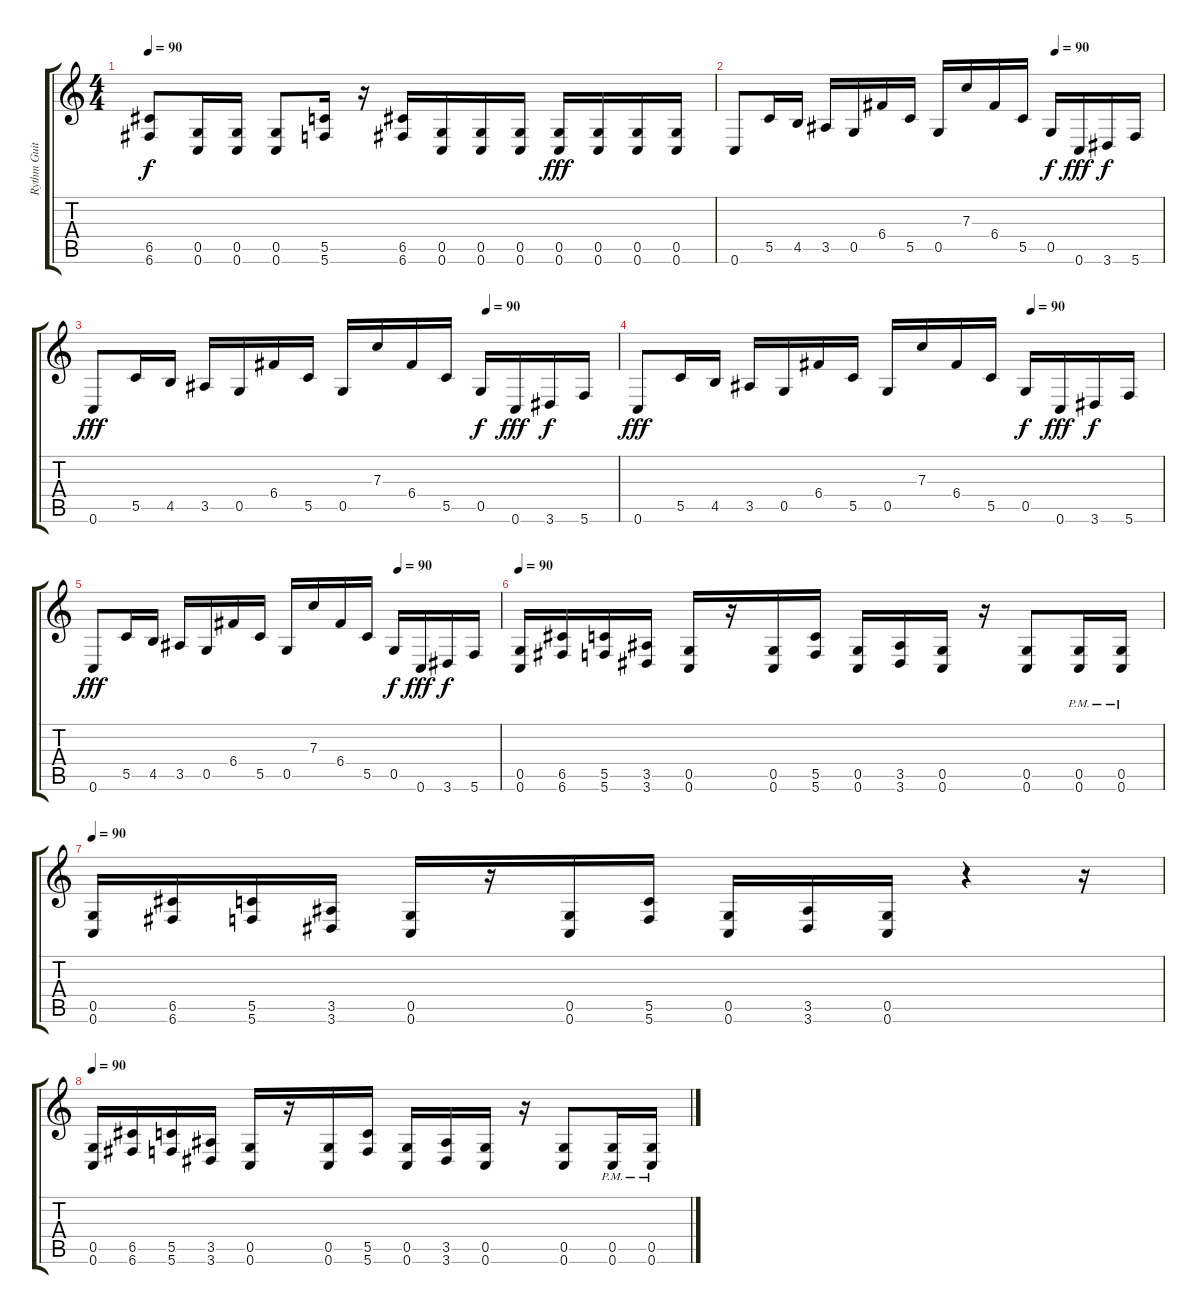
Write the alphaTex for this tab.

\track ("Rythm Guitar" "Rythm Guit") {instrument distortionguitar}
\staff {score tabs}
\tuning (D4 A3 F3 C3 G2 C2) {hide}
\ts (4 4)
\tempo 90
\clef g2
\ks c
(6.5 6.6).8{dy f} (0.5 0.6).16 (0.5 0.6).16 (0.5 0.6).8 (5.5 5.6).16 r.16 (6.5 6.6).16 (0.5 0.6).16 (0.5 0.6).16 (0.5 0.6).16 (0.5 0.6).16{dy fff} (0.5 0.6).16 (0.5 0.6).16 (0.5 0.6).16 |
\tempo (90 0.75)
0.6.8 5.5.16 4.5.16 3.5.16 0.5.16 6.4.16 5.5.16 0.5.16 7.3.16 6.4.16 5.5.16 0.5.16{dy f} 0.6.16{dy fff} 3.6.16{dy f} 5.6.16 |
\tempo (90 0.75)
0.6.8{dy fff} 5.5.16 4.5.16 3.5.16 0.5.16 6.4.16 5.5.16 0.5.16 7.3.16 6.4.16 5.5.16 0.5.16{dy f} 0.6.16{dy fff} 3.6.16{dy f} 5.6.16 |
\tempo (90 0.75)
0.6.8{dy fff} 5.5.16 4.5.16 3.5.16 0.5.16 6.4.16 5.5.16 0.5.16 7.3.16 6.4.16 5.5.16 0.5.16{dy f} 0.6.16{dy fff} 3.6.16{dy f} 5.6.16 |
\tempo (90 0.75)
0.6.8{dy fff} 5.5.16 4.5.16 3.5.16 0.5.16 6.4.16 5.5.16 0.5.16 7.3.16 6.4.16 5.5.16 0.5.16{dy f} 0.6.16{dy fff} 3.6.16{dy f} 5.6.16 |
\tempo 90
(0.5 0.6).16 (6.5 6.6).16 (5.5 5.6).16 (3.5 3.6).16 (0.5 0.6).16 r.16 (0.5 0.6).16 (5.5 5.6).16 (0.5 0.6).16 (3.5 3.6).16 (0.5 0.6).16 r.16 (0.5 0.6).8 (0.5{pm} 0.6{pm}).16 (0.5{pm} 0.6{pm}).16 |
\tempo 90
(0.5 0.6).16 (6.5 6.6).16 (5.5 5.6).16 (3.5 3.6).16 (0.5 0.6).16 r.16 (0.5 0.6).16 (5.5 5.6).16 (0.5 0.6).16 (3.5 3.6).16 (0.5 0.6).16 r.4 r.16 |
\tempo 90
(0.5 0.6).16 (6.5 6.6).16 (5.5 5.6).16 (3.5 3.6).16 (0.5 0.6).16 r.16 (0.5 0.6).16 (5.5 5.6).16 (0.5 0.6).16 (3.5 3.6).16 (0.5 0.6).16 r.16 (0.5 0.6).8 (0.5{pm} 0.6{pm}).16 (0.5{pm} 0.6{pm}).16
